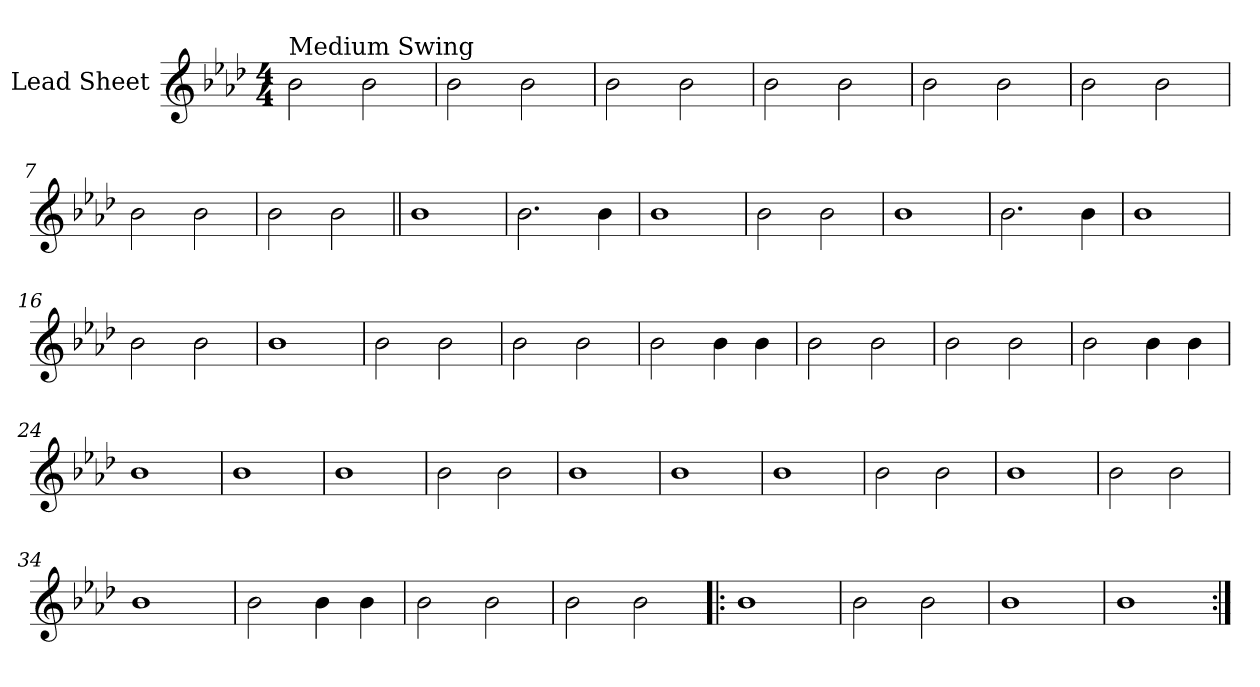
**kern
*part1
*staff1
*I"Lead Sheet
*clefG2
*k[b-e-a-d-]
*A-:
*M4/4
=1
!LO:TX:a:t=Medium Swing
2b-\
2b-\
=2
2b-\
2b-\
=3
2b-\
2b-\
=4
2b-\
2b-\
!!LO:LB:g=z
=5
2b-\
2b-\
=6
2b-\
2b-\
=7
2b-\
2b-\
=8
2b-\
2b-\
!!LO:LB:g=z
=9||
1b-
=10
2.b-\
4b-\
=11
1b-
=12
2b-\
2b-\
!!LO:LB:g=z
=13
1b-
=14
2.b-\
4b-\
=15
1b-
=16
2b-\
2b-\
!!LO:LB:g=z
=17
1b-
=18
2b-\
2b-\
=19
2b-\
2b-\
=20
2b-\
4b-\
4b-\
!!LO:LB:g=z
=21
2b-\
2b-\
=22
2b-\
2b-\
=23
2b-\
4b-\
4b-\
=24
1b-
!!LO:LB:g=z
=25
1b-
=26
1b-
=27
2b-\
2b-\
=28
1b-
!!LO:LB:g=z
=29
1b-
=30
1b-
=31
2b-\
2b-\
=32
1b-
!!LO:LB:g=z
=33
2b-\
2b-\
=34
1b-
=35
2b-\
4b-\
4b-\
=36
2b-\
2b-\
!!LO:LB:g=z
=37
2b-\
2b-\
=38!|:
1b-
=39
2b-\
2b-\
=40
1b-
=41
1b-
=:|!
*-
